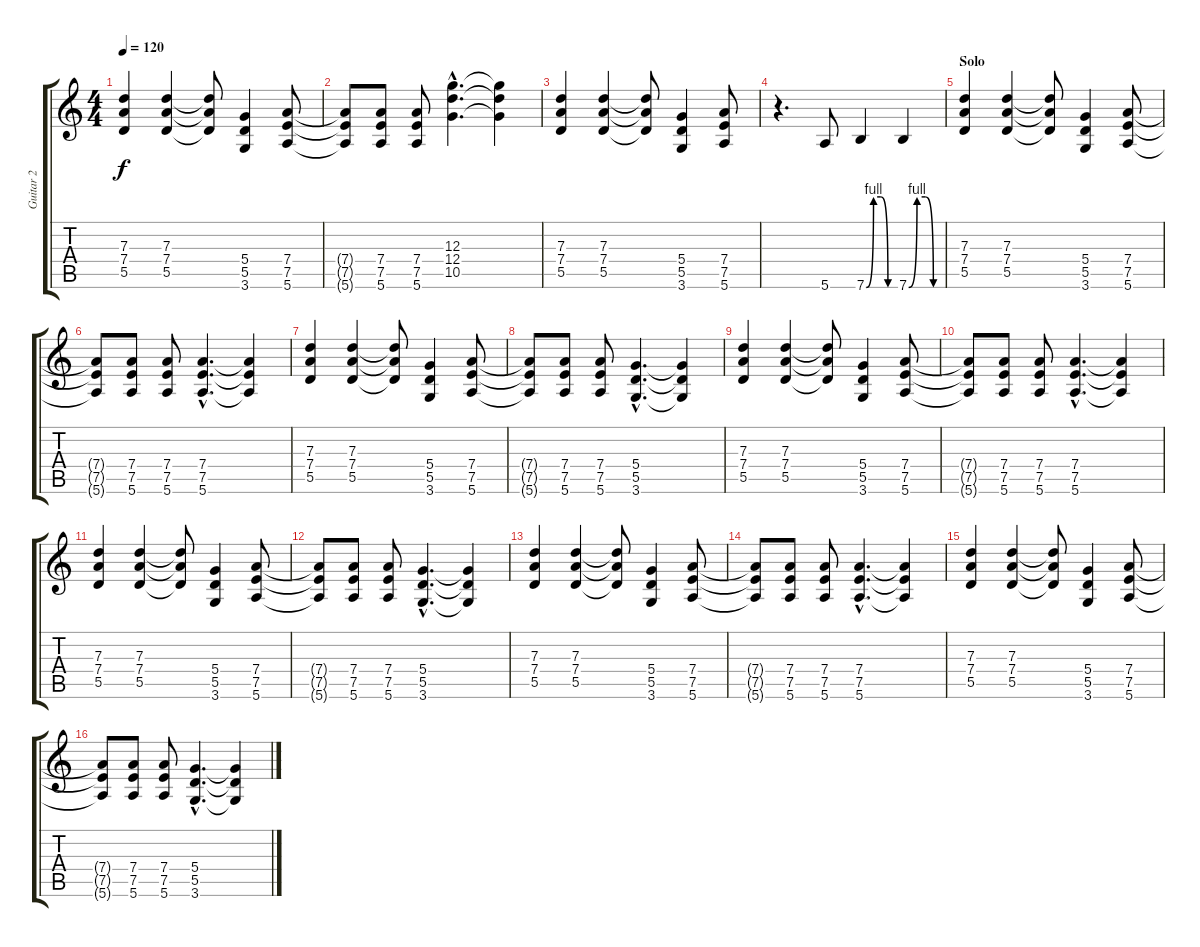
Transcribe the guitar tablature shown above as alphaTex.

\track ("Guitar 2" "Guitar 2") {instrument distortionguitar}
\staff {score tabs}
\tuning (E4 B3 G3 D3 A2 E2) {hide}
\ts (4 4)
\tempo 120
\clef g2
\ks c
(7.3 7.4 5.5).4{dy f} (7.3 7.4 5.5).4 (7.3{t} 7.4{t} 5.5{t}).8 (5.4 5.5 3.6).4 (7.4 7.5 5.6).8 |
(7.4{t} 7.5{t} 5.6{t}).8 (7.4 7.5 5.6).8 (7.4 7.5 5.6).8 (12.3{hac} 12.4{hac} 10.5{hac}).4{d} (12.3{t} 12.4{t} 10.5{t}).4 |
(7.3 7.4 5.5).4 (7.3 7.4 5.5).4 (7.3{t} 7.4{t} 5.5{t}).8 (5.4 5.5 3.6).4 (7.4 7.5 5.6).8 |
r.4{d} 5.6.8 7.6{be (custom 0 0 15 4 30 4 45 0 60 0)}.4 7.6{be (custom 0 0 15 4 30 4 45 0 60 0)}.4 |
\section ("" "Solo")
(7.3 7.4 5.5).4 (7.3 7.4 5.5).4 (7.3{t} 7.4{t} 5.5{t}).8 (5.4 5.5 3.6).4 (7.4 7.5 5.6).8 |
(7.4{t} 7.5{t} 5.6{t}).8 (7.4 7.5 5.6).8 (7.4 7.5 5.6).8 (7.4{hac} 7.5{hac} 5.6{hac}).4{d} (7.4{t} 7.5{t} 5.6{t}).4 |
(7.3 7.4 5.5).4 (7.3 7.4 5.5).4 (7.3{t} 7.4{t} 5.5{t}).8 (5.4 5.5 3.6).4 (7.4 7.5 5.6).8 |
(7.4{t} 7.5{t} 5.6{t}).8 (7.4 7.5 5.6).8 (7.4 7.5 5.6).8 (5.4{hac} 5.5{hac} 3.6{hac}).4{d} (5.4{t} 5.5{t} 3.6{t}).4 |
(7.3 7.4 5.5).4 (7.3 7.4 5.5).4 (7.3{t} 7.4{t} 5.5{t}).8 (5.4 5.5 3.6).4 (7.4 7.5 5.6).8 |
(7.4{t} 7.5{t} 5.6{t}).8 (7.4 7.5 5.6).8 (7.4 7.5 5.6).8 (7.4{hac} 7.5{hac} 5.6{hac}).4{d} (7.4{t} 7.5{t} 5.6{t}).4 |
(7.3 7.4 5.5).4 (7.3 7.4 5.5).4 (7.3{t} 7.4{t} 5.5{t}).8 (5.4 5.5 3.6).4 (7.4 7.5 5.6).8 |
(7.4{t} 7.5{t} 5.6{t}).8 (7.4 7.5 5.6).8 (7.4 7.5 5.6).8 (5.4{hac} 5.5{hac} 3.6{hac}).4{d} (5.4{t} 5.5{t} 3.6{t}).4 |
(7.3 7.4 5.5).4 (7.3 7.4 5.5).4 (7.3{t} 7.4{t} 5.5{t}).8 (5.4 5.5 3.6).4 (7.4 7.5 5.6).8 |
(7.4{t} 7.5{t} 5.6{t}).8 (7.4 7.5 5.6).8 (7.4 7.5 5.6).8 (7.4{hac} 7.5{hac} 5.6{hac}).4{d} (7.4{t} 7.5{t} 5.6{t}).4 |
(7.3 7.4 5.5).4 (7.3 7.4 5.5).4 (7.3{t} 7.4{t} 5.5{t}).8 (5.4 5.5 3.6).4 (7.4 7.5 5.6).8 |
(7.4{t} 7.5{t} 5.6{t}).8 (7.4 7.5 5.6).8 (7.4 7.5 5.6).8 (5.4{hac} 5.5{hac} 3.6{hac}).4{d} (5.4{t} 5.5{t} 3.6{t}).4
